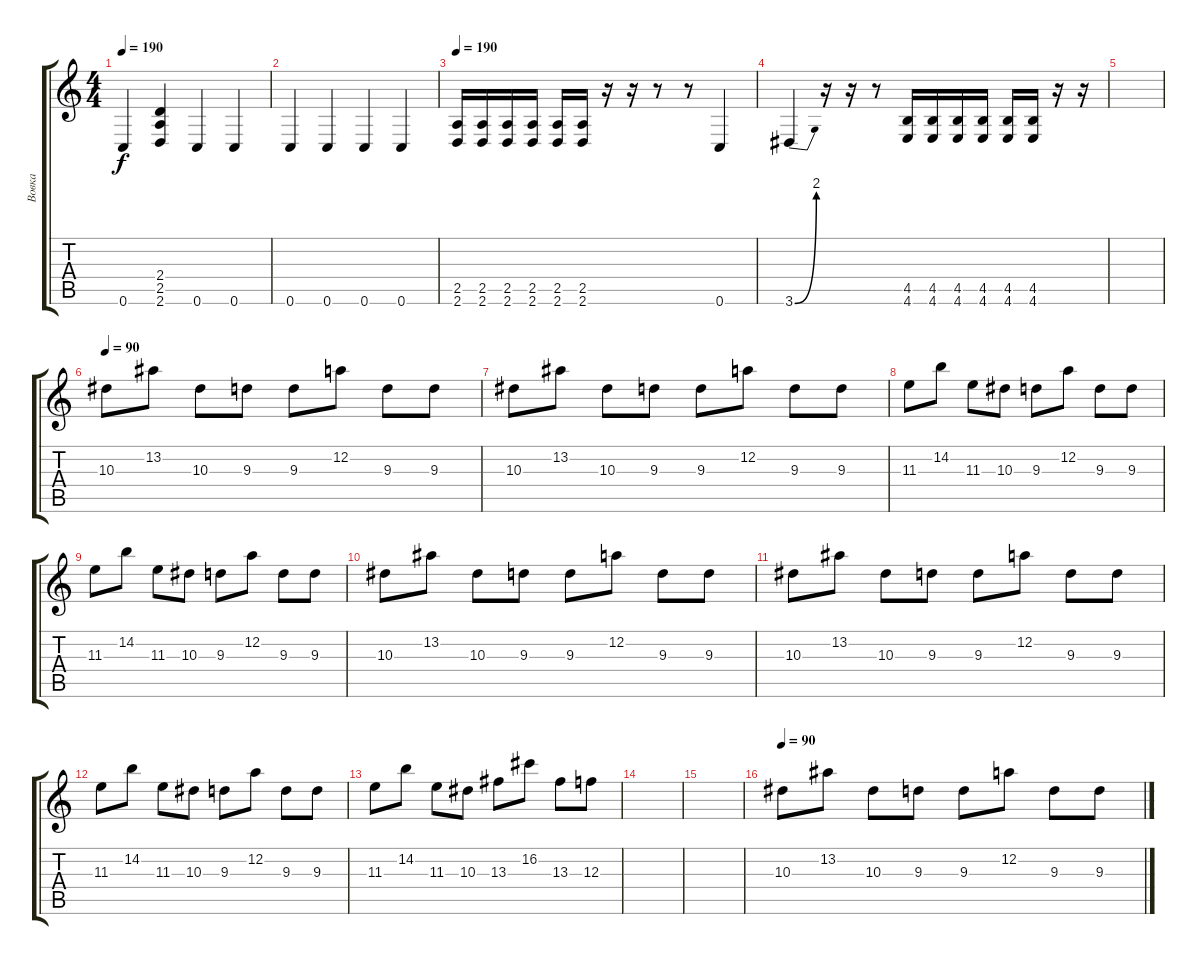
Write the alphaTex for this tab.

\track ("Вовка" "Вовка") {instrument distortionguitar}
\staff {score tabs}
\tuning (D4 A3 F3 C3 G2 C2) {hide}
\ts (4 4)
\tempo 190
\clef g2
\ks c
0.6.4{dy f} (2.4 2.5 2.6).4 0.6.4 0.6.4 |
0.6.4 0.6.4 0.6.4 0.6.4 |
\tempo 190
(2.5 2.6).16 (2.5 2.6).16 (2.5 2.6).16 (2.5 2.6).16 (2.5 2.6).16 (2.5 2.6).16 r.16 r.16 r.8 r.8 0.6.4 |
3.6{be (bend 0 0 60 8)}.4 r.16 r.16 r.8 (4.5 4.6).16 (4.5 4.6).16 (4.5 4.6).16 (4.5 4.6).16 (4.5 4.6).16 (4.5 4.6).16 r.16 r.16 |
|
\tempo 90
10.3.8 13.2.8 10.3.8 9.3.8 9.3.8 12.2.8 9.3.8 9.3.8 |
10.3.8 13.2.8 10.3.8 9.3.8 9.3.8 12.2.8 9.3.8 9.3.8 |
11.3.8 14.2.8 11.3.8 10.3.8 9.3.8 12.2.8 9.3.8 9.3.8 |
11.3.8 14.2.8 11.3.8 10.3.8 9.3.8 12.2.8 9.3.8 9.3.8 |
10.3.8 13.2.8 10.3.8 9.3.8 9.3.8 12.2.8 9.3.8 9.3.8 |
10.3.8 13.2.8 10.3.8 9.3.8 9.3.8 12.2.8 9.3.8 9.3.8 |
11.3.8 14.2.8 11.3.8 10.3.8 9.3.8 12.2.8 9.3.8 9.3.8 |
11.3.8 14.2.8 11.3.8 10.3.8 13.3.8 16.2.8 13.3.8 12.3.8 |
|
|
\tempo 90
10.3.8 13.2.8 10.3.8 9.3.8 9.3.8 12.2.8 9.3.8 9.3.8
